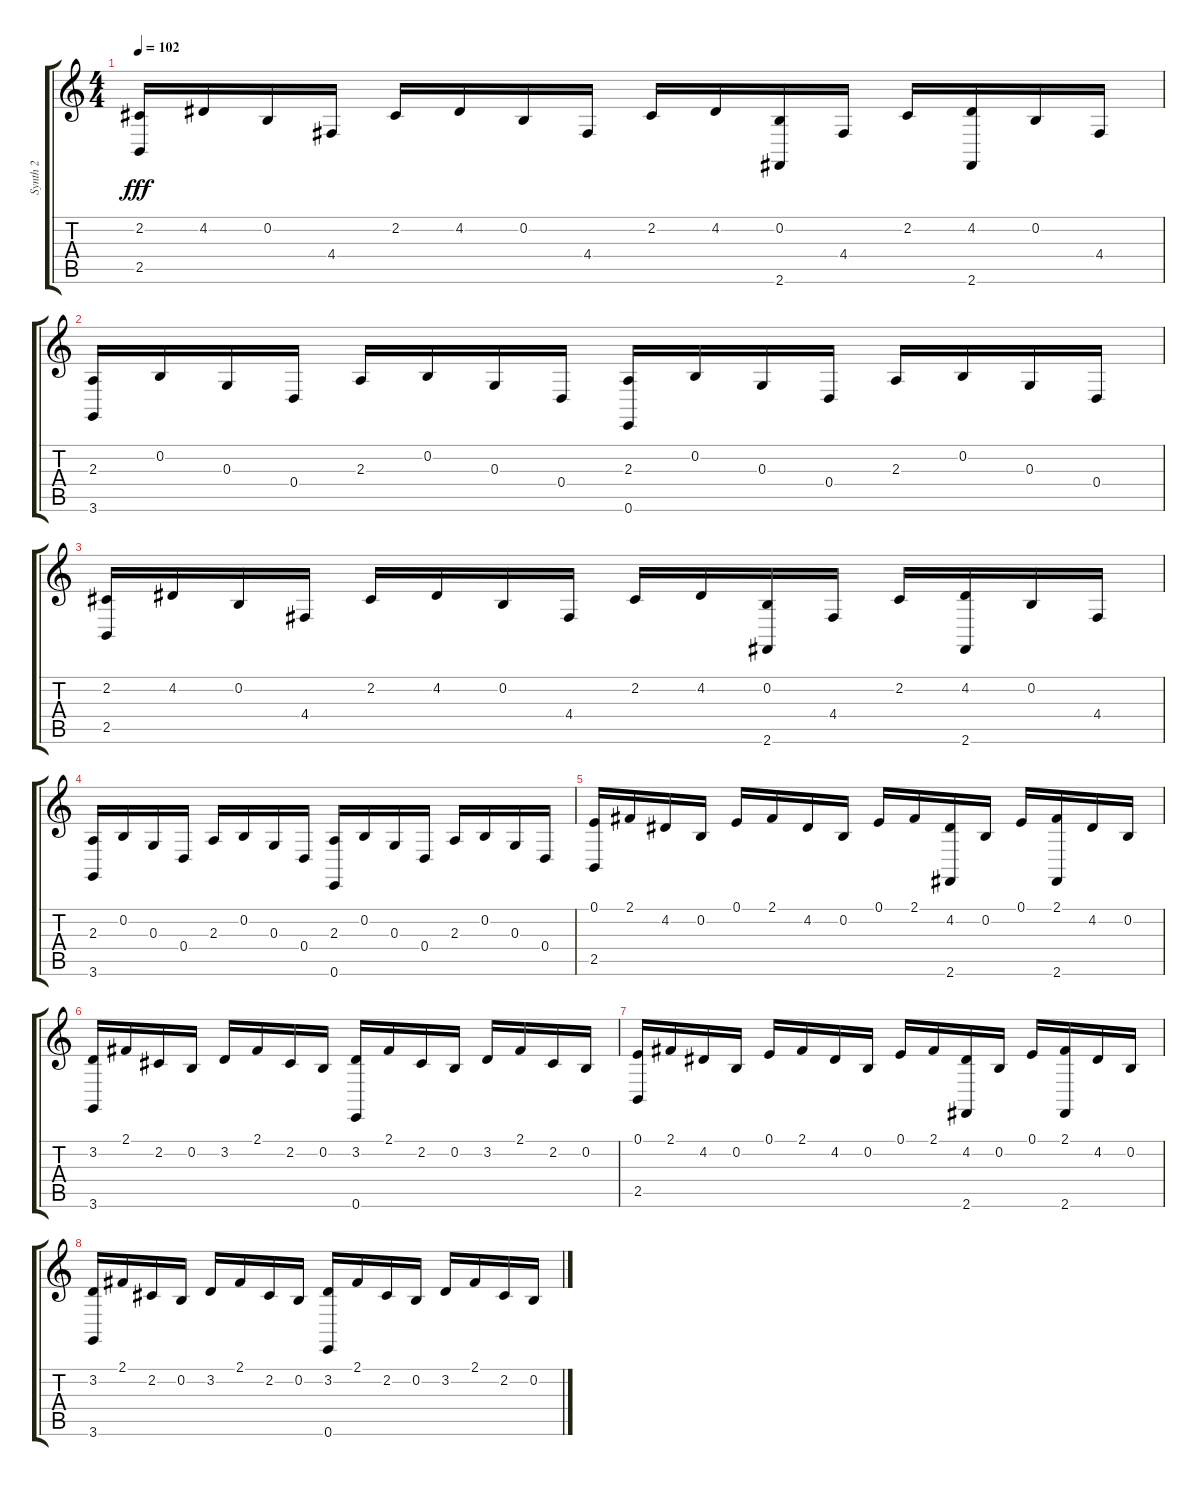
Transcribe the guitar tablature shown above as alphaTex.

\track ("Synth 2" "Synth 2") {instrument fx4atmosphere}
\staff {score tabs}
\tuning (E4 B3 G3 D3 A2 E2) {hide}
\ts (4 4)
\tempo 102
\clef g2
\ks c
(2.2 2.5).16{dy fff} 4.2.16 0.2.16 4.4.16 2.2.16 4.2.16 0.2.16 4.4.16 2.2.16 4.2.16 (0.2 2.6).16 4.4.16 2.2.16 (4.2 2.6).16 0.2.16 4.4.16 |
(2.3 3.6).16 0.2.16 0.3.16 0.4.16 2.3.16 0.2.16 0.3.16 0.4.16 (2.3 0.6).16 0.2.16 0.3.16 0.4.16 2.3.16 0.2.16 0.3.16 0.4.16 |
(2.2 2.5).16 4.2.16 0.2.16 4.4.16 2.2.16 4.2.16 0.2.16 4.4.16 2.2.16 4.2.16 (0.2 2.6).16 4.4.16 2.2.16 (4.2 2.6).16 0.2.16 4.4.16 |
(2.3 3.6).16 0.2.16 0.3.16 0.4.16 2.3.16 0.2.16 0.3.16 0.4.16 (2.3 0.6).16 0.2.16 0.3.16 0.4.16 2.3.16 0.2.16 0.3.16 0.4.16 |
(0.1 2.5).16 2.1.16 4.2.16 0.2.16 0.1.16 2.1.16 4.2.16 0.2.16 0.1.16 2.1.16 (4.2 2.6).16 0.2.16 0.1.16 (2.1 2.6).16 4.2.16 0.2.16 |
(3.2 3.6).16 2.1.16 2.2.16 0.2.16 3.2.16 2.1.16 2.2.16 0.2.16 (3.2 0.6).16 2.1.16 2.2.16 0.2.16 3.2.16 2.1.16 2.2.16 0.2.16 |
(0.1 2.5).16 2.1.16 4.2.16 0.2.16 0.1.16 2.1.16 4.2.16 0.2.16 0.1.16 2.1.16 (4.2 2.6).16 0.2.16 0.1.16 (2.1 2.6).16 4.2.16 0.2.16 |
(3.2 3.6).16 2.1.16 2.2.16 0.2.16 3.2.16 2.1.16 2.2.16 0.2.16 (3.2 0.6).16 2.1.16 2.2.16 0.2.16 3.2.16 2.1.16 2.2.16 0.2.16
